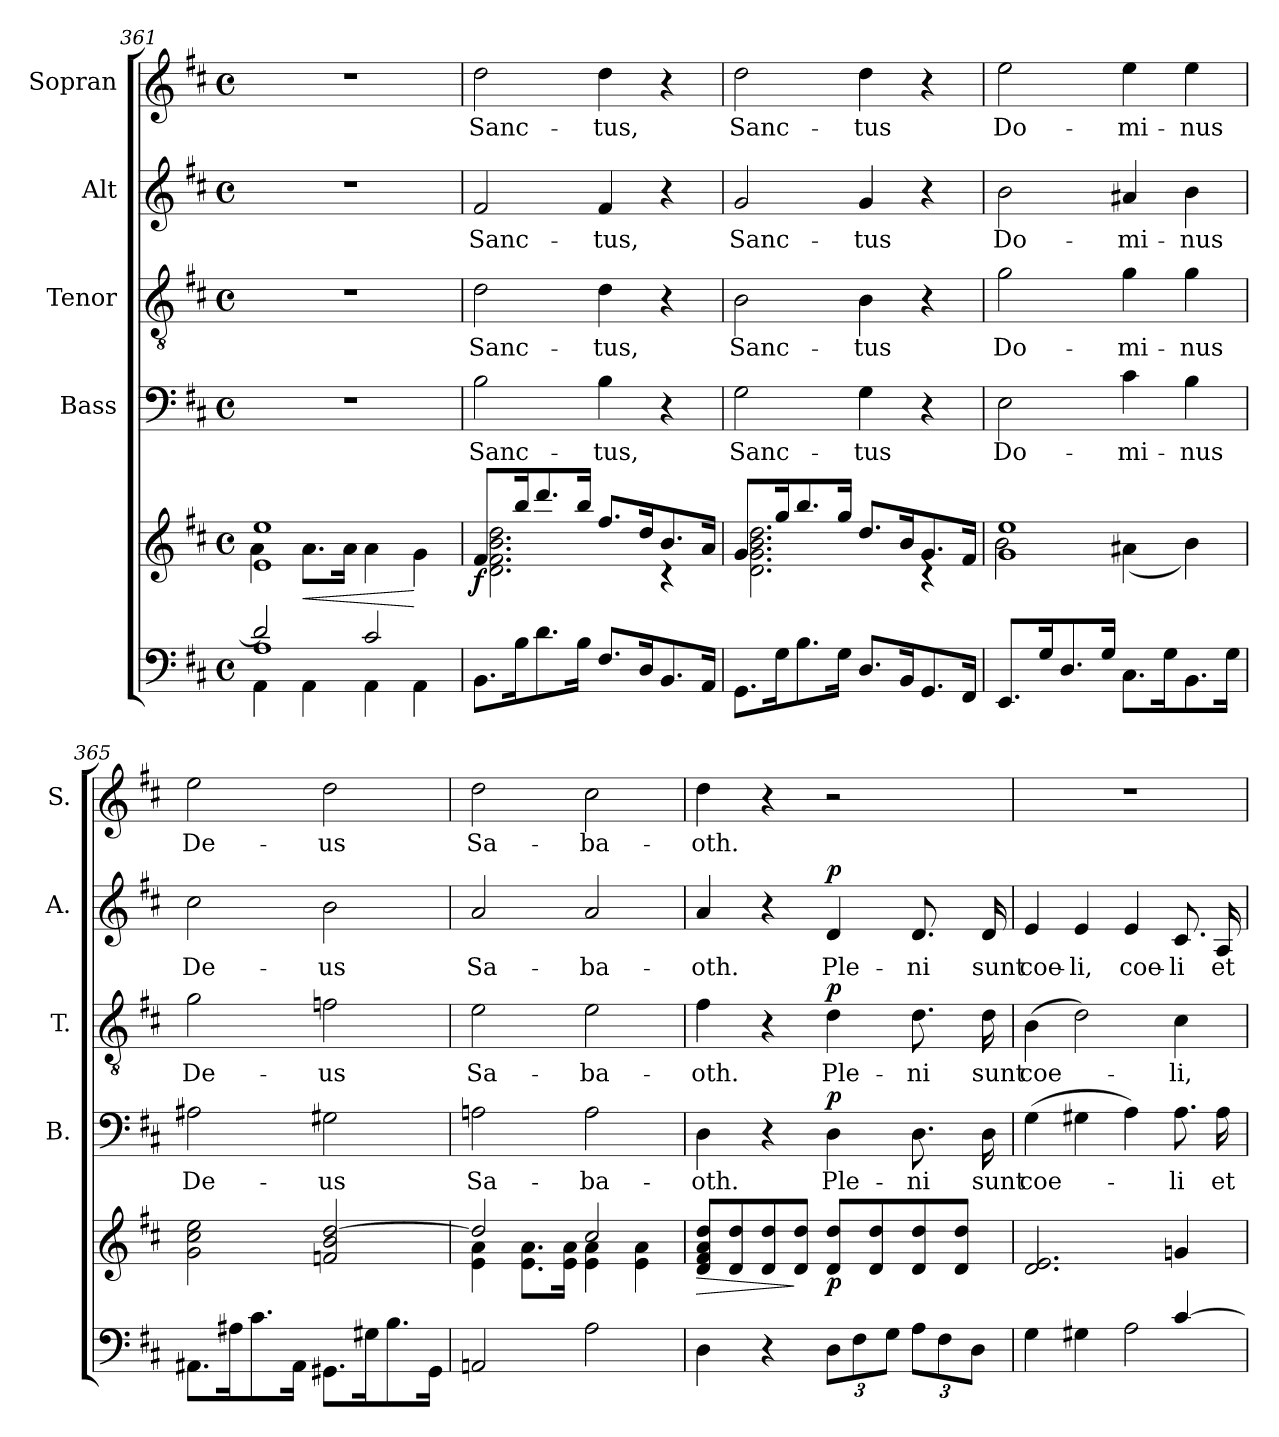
**kern	**kern	**dynam	**kern	**text	**dynam	**kern	**text	**dynam	**kern	**text	**dynam	**kern	**text
*part5	*part5	*part5	*part4	*part4	*part4	*part3	*part3	*part3	*part2	*part2	*part2	*part1	*part1
*staff6	*staff5	*staff5/6	*staff4	*staff4	*staff4	*staff3	*staff3	*staff3	*staff2	*staff2	*staff2	*staff1	*staff1
*	*	*	*I"Bass	*	*	*I"Tenor	*	*	*I"Alt	*	*	*I"Sopran	*
*	*	*	*I'B.	*	*	*I'T.	*	*	*I'A.	*	*	*I'S.	*
*clefF4	*clefG2	*	*clefF4	*	*	*clefGv2	*	*	*clefG2	*	*	*clefG2	*
*k[f#c#]	*k[f#c#]	*	*k[f#c#]	*	*	*k[f#c#]	*	*	*k[f#c#]	*	*	*k[f#c#]	*
*D:	*D:	*	*D:	*	*	*D:	*	*	*D:	*	*	*D:	*
*M4/4	*M4/4	*	*M4/4	*	*	*M4/4	*	*	*M4/4	*	*	*M4/4	*
*met(c)	*met(c)	*	*met(c)	*	*	*met(c)	*	*	*met(c)	*	*	*met(c)	*
=361	=361	=361	=361	=361	=361	=361	=361	=361	=361	=361	=361	=361	=361
*^	*^	*	*	*	*	*	*	*	*	*	*	*	*
*	*^	*	*	*	*	*	*	*	*	*	*	*	*	*	*
2d/]	4AA\	1A	1e 1ee	4a\	.	1r	.	.	1r	.	.	1r	.	.	1r	.
!	!	!	!	!	!LO:HP:b	!	!	!	!	!	!	!	!	!	!	!
.	4AA\	.	.	8.a\L	<	.	.	.	.	.	.	.	.	.	.	.
.	.	.	.	16a\Jk	.	.	.	.	.	.	.	.	.	.	.	.
2c#/	4AA\	.	.	4a\	.	.	.	.	.	.	.	.	.	.	.	.
.	4AA\	.	.	4g\	[	.	.	.	.	.	.	.	.	.	.	.
*	*v	*v	*	*	*	*	*	*	*	*	*	*	*	*	*	*
=362	=362	=362	=362	=362	=362	=362	=362	=362	=362	=362	=362	=362	=362	=362	=362
!	!	!	!	!LO:DY:b	!	!LO:LY:b	!	!	!LO:LY:b	!	!	!LO:LY:b	!	!	!LO:LY:b
*v	*v	*	*	*	*	*	*	*	*	*	*	*	*	*	*
8.BB\L	8.f#/L	2.d\ 2.f#\ 2.b\ 2.dd\	f	2B\	Sanc-	.	2d\	Sanc-	.	2f#/	Sanc-	.	2dd\	Sanc-
16B\k	16bb/k	.	.	.	.	.	.	.	.	.	.	.	.	.
8.d\	8.ddd/	.	.	.	.	.	.	.	.	.	.	.	.	.
16B\Jk	16bb/Jk	.	.	.	.	.	.	.	.	.	.	.	.	.
!	!	!	!	!	!LO:LY:b	!	!	!LO:LY:b	!	!	!LO:LY:b	!	!	!LO:LY:b
8.F#/L	8.ff#/L	.	.	4B\	-tus,	.	4d\	-tus,	.	4f#/	-tus,	.	4dd\	-tus,
16D/k	16dd/k	.	.	.	.	.	.	.	.	.	.	.	.	.
8.BB/	8.b/	4rc	.	4r	.	.	4r	.	.	4r	.	.	4r	.
16AA/Jk	16a/Jk	.	.	.	.	.	.	.	.	.	.	.	.	.
=363	=363	=363	=363	=363	=363	=363	=363	=363	=363	=363	=363	=363	=363	=363
!	!	!	!	!	!LO:LY:b	!	!	!LO:LY:b	!	!	!LO:LY:b	!	!	!LO:LY:b
8.GG\L	8.g/L	2.d\ 2.g\ 2.b\ 2.dd\	.	2G\	Sanc-	.	2B\	Sanc-	.	2g/	Sanc-	.	2dd\	Sanc-
16G\k	16gg/k	.	.	.	.	.	.	.	.	.	.	.	.	.
8.B\	8.bb/	.	.	.	.	.	.	.	.	.	.	.	.	.
16G\Jk	16gg/Jk	.	.	.	.	.	.	.	.	.	.	.	.	.
!	!	!	!	!	!LO:LY:b	!	!	!LO:LY:b	!	!	!LO:LY:b	!	!	!LO:LY:b
8.D/L	8.dd/L	.	.	4G\	-tus	.	4B\	-tus	.	4g/	-tus	.	4dd\	-tus
16BB/k	16b/k	.	.	.	.	.	.	.	.	.	.	.	.	.
8.GG/	8.g/	4rB	.	4r	.	.	4r	.	.	4r	.	.	4r	.
16FF#/Jk	16f#/Jk	.	.	.	.	.	.	.	.	.	.	.	.	.
=364	=364	=364	=364	=364	=364	=364	=364	=364	=364	=364	=364	=364	=364	=364
!	!	!	!	!	!LO:LY:b	!	!	!LO:LY:b	!	!	!LO:LY:b	!	!	!LO:LY:b
8.EE/L	1g 1ee	2b\	.	2E\	Do-	.	2g\	Do-	.	2b\	Do-	.	2ee\	Do-
16G/k	.	.	.	.	.	.	.	.	.	.	.	.	.	.
8.D/	.	.	.	.	.	.	.	.	.	.	.	.	.	.
16G/Jk	.	.	.	.	.	.	.	.	.	.	.	.	.	.
!	!	!	!	!	!LO:LY:b	!	!	!LO:LY:b	!	!	!LO:LY:b	!	!	!LO:LY:b
8.C#\L	.	(>4a#X\	.	4c#\	-mi-	.	4g\	-mi-	.	4a#X/	-mi-	.	4ee\	-mi-
16G\k	.	.	.	.	.	.	.	.	.	.	.	.	.	.
!	!	!	!	!	!LO:LY:b	!	!	!LO:LY:b	!	!	!LO:LY:b	!	!	!LO:LY:b
8.BB\	.	4b\)	.	4B\	-nus	.	4g\	-nus	.	4b\	-nus	.	4ee\	-nus
16G\Jk	.	.	.	.	.	.	.	.	.	.	.	.	.	.
*	*v	*v	*	*	*	*	*	*	*	*	*	*	*	*
!!LO:LB:g=z
=365	=365	=365	=365	=365	=365	=365	=365	=365	=365	=365	=365	=365	=365
!	!	!	!	!LO:LY:b	!	!	!LO:LY:b	!	!	!LO:LY:b	!	!	!LO:LY:b
8.AA#X\L	2g\ 2cc#\ 2ee\	.	2A#X\	De-	.	2g\	De-	.	2cc#\	De-	.	2ee\	De-
16A#X\k	.	.	.	.	.	.	.	.	.	.	.	.	.
8.c#\	.	.	.	.	.	.	.	.	.	.	.	.	.
16AA#\Jk	.	.	.	.	.	.	.	.	.	.	.	.	.
!	!	!	!	!LO:LY:b	!	!	!LO:LY:b	!	!	!LO:LY:b	!	!	!LO:LY:b
8.GG#X\L	2fn/ 2b/ [>2dd/	.	2G#X\	-us	.	2fn\	-us	.	2b\	-us	.	2dd\	-us
16G#X\k	.	.	.	.	.	.	.	.	.	.	.	.	.
8.B\	.	.	.	.	.	.	.	.	.	.	.	.	.
16GG#\Jk	.	.	.	.	.	.	.	.	.	.	.	.	.
=366	=366	=366	=366	=366	=366	=366	=366	=366	=366	=366	=366	=366	=366
*	*^	*	*	*	*	*	*	*	*	*	*	*	*
!	!	!	!	!	!LO:LY:b	!	!	!LO:LY:b	!	!	!LO:LY:b	!	!	!LO:LY:b
2AAn/	2dd/]	4e\ 4a\	.	2An\	Sa-	.	2e\	Sa-	.	2a/	Sa-	.	2dd\	Sa-
.	.	8.e\ 8.a\L	.	.	.	.	.	.	.	.	.	.	.	.
.	.	16e\ 16a\Jk	.	.	.	.	.	.	.	.	.	.	.	.
!	!	!	!	!	!LO:LY:b	!	!	!LO:LY:b	!	!	!LO:LY:b	!	!	!LO:LY:b
2A\	2cc#/	4e\ 4a\	.	2A\	-ba-	.	2e\	-ba-	.	2a/	-ba-	.	2cc#\	-ba-
.	.	4e\ 4a\	.	.	.	.	.	.	.	.	.	.	.	.
=367	=367	=367	=367	=367	=367	=367	=367	=367	=367	=367	=367	=367	=367	=367
!	!	!	!LO:HP:b	!	!LO:LY:b	!	!	!LO:LY:b	!	!	!LO:LY:b	!	!	!LO:LY:b
*	*v	*v	*	*	*	*	*	*	*	*	*	*	*	*
4D\	8d/ 8f#/ 8a/ 8dd/L	>	4D\	-oth.	.	4f#\	-oth.	.	4a/	-oth.	.	4dd\	-oth.
.	8d/ 8dd/	.	.	.	.	.	.	.	.	.	.	.	.
4r	8d/ 8dd/	.	4r	.	.	4r	.	.	4r	.	.	4r	.
.	8d/ 8dd/J	]	.	.	.	.	.	.	.	.	.	.	.
*Xbrackettup	*	*	*	*	*	*	*	*	*	*	*	*	*
!	!	!LO:DY:b	!	!LO:LY:b	!LO:DY:a	!	!LO:LY:b	!LO:DY:a	!	!LO:LY:b	!LO:DY:a	!	!
12D\L	8d/ 8dd/L	p	4D\	Ple-	p	4d\	Ple-	p	4d/	Ple-	p	2r	.
12F#\	.	.	.	.	.	.	.	.	.	.	.	.	.
.	8d/ 8dd/	.	.	.	.	.	.	.	.	.	.	.	.
12G\J	.	.	.	.	.	.	.	.	.	.	.	.	.
!	!	!	!	!LO:LY:b	!	!	!LO:LY:b	!	!	!LO:LY:b	!	!	!
12A\L	8d/ 8dd/	.	8.D\	-ni	.	8.d\	-ni	.	8.d/	-ni	.	.	.
12F#\	.	.	.	.	.	.	.	.	.	.	.	.	.
.	8d/ 8dd/J	.	.	.	.	.	.	.	.	.	.	.	.
12D\J	.	.	.	.	.	.	.	.	.	.	.	.	.
!	!	!	!	!LO:LY:b	!	!	!LO:LY:b	!	!	!LO:LY:b	!	!	!
.	.	.	16D\	sunt	.	16d\	sunt	.	16d/	sunt	.	.	.
=368	=368	=368	=368	=368	=368	=368	=368	=368	=368	=368	=368	=368	=368
*^	*	*	*	*	*	*	*	*	*	*	*	*	*
!	!	!	!	!	!LO:LY:b	!	!	!LO:LY:b	!	!	!LO:LY:b	!	!	!
2.ryy	4G\	2.d/ 2.e/	.	(>4G\	coe-	.	(>4B\	coe-	.	4e/	coe-	.	1r	.
!	!	!	!	!	!	!	!	!	!	!	!LO:LY:b	!	!	!
.	4G#X\	.	.	4G#X\	.	.	2d\)	.	.	4e/	-li,	.	.	.
!	!	!	!	!	!	!	!	!	!	!	!LO:LY:b	!	!	!
.	2A\	.	.	4A\)	.	.	.	.	.	4e/	coe-	.	.	.
!	!	!	!	!	!LO:LY:b	!	!	!LO:LY:b	!	!	!LO:LY:b	!	!	!
[>4c#/	.	4gn/	.	8.A\	-li	.	4c#\	-li,	.	8.c#/	-li	.	.	.
!	!	!	!	!	!LO:LY:b	!	!	!	!	!	!LO:LY:b	!	!	!
.	.	.	.	16A\	et	.	.	.	.	16A/	et	.	.	.
*v	*v	*	*	*	*	*	*	*	*	*	*	*	*	*
=	=	=	=	=	=	=	=	=	=	=	=	=	=
*-	*-	*-	*-	*-	*-	*-	*-	*-	*-	*-	*-	*-	*-
